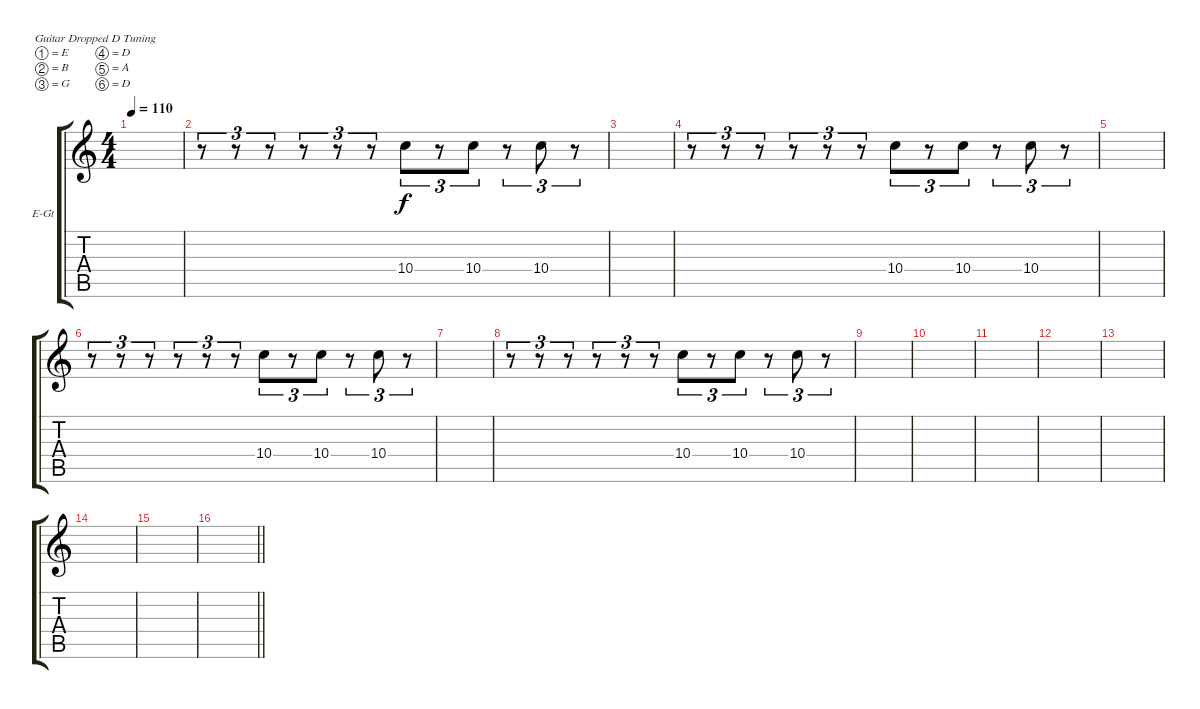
\bracketExtendMode groupsimilarinstruments
\firstSystemTrackNameOrientation horizontal
\otherSystemsTrackNameOrientation horizontal
\track ("Guitar 2" "E-Gt") {instrument distortionguitar}
\staff {score tabs}
\tuning (E4 B3 G3 D3 A2 D2)
\ts (4 4)
\tempo 110
\clef g2
\ks c
|
r.8{tu (3 2)} r.8{tu (3 2)} r.8{tu (3 2)} r.8{tu (3 2)} r.8{tu (3 2)} r.8{tu (3 2)} 10.4.8{tu (3 2)} r.8{tu (3 2)} 10.4.8{tu (3 2)} r.8{tu (3 2)} 10.4.8{tu (3 2)} r.8{tu (3 2)} |
|
r.8{tu (3 2)} r.8{tu (3 2)} r.8{tu (3 2)} r.8{tu (3 2)} r.8{tu (3 2)} r.8{tu (3 2)} 10.4.8{tu (3 2)} r.8{tu (3 2)} 10.4.8{tu (3 2)} r.8{tu (3 2)} 10.4.8{tu (3 2)} r.8{tu (3 2)} |
|
r.8{tu (3 2)} r.8{tu (3 2)} r.8{tu (3 2)} r.8{tu (3 2)} r.8{tu (3 2)} r.8{tu (3 2)} 10.4.8{tu (3 2)} r.8{tu (3 2)} 10.4.8{tu (3 2)} r.8{tu (3 2)} 10.4.8{tu (3 2)} r.8{tu (3 2)} |
|
r.8{tu (3 2)} r.8{tu (3 2)} r.8{tu (3 2)} r.8{tu (3 2)} r.8{tu (3 2)} r.8{tu (3 2)} 10.4.8{tu (3 2)} r.8{tu (3 2)} 10.4.8{tu (3 2)} r.8{tu (3 2)} 10.4.8{tu (3 2)} r.8{tu (3 2)} |
|
|
|
|
|
|
|
\barLineRight lightlight
